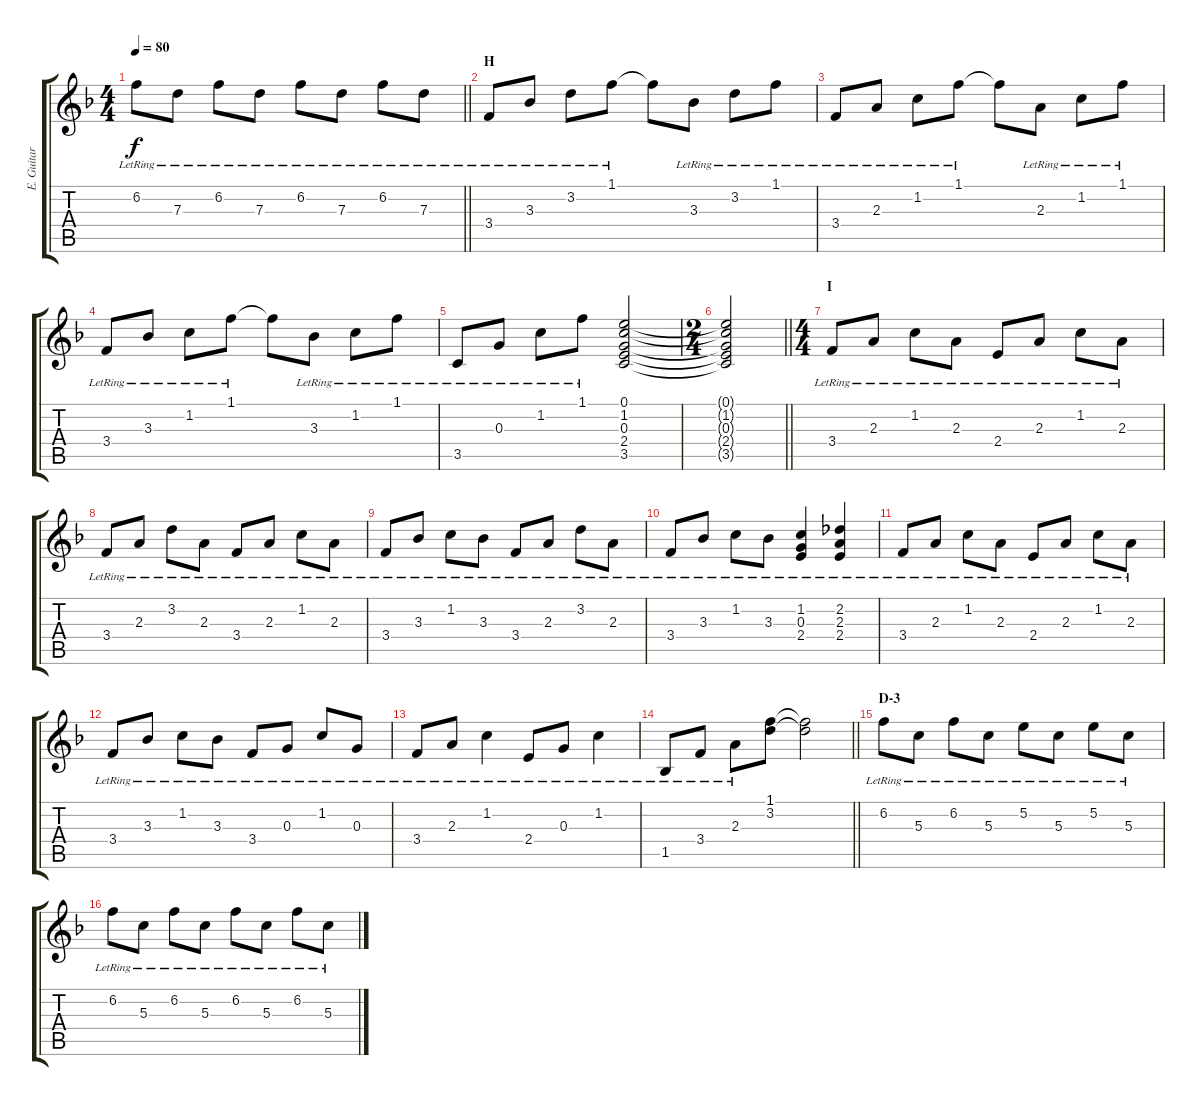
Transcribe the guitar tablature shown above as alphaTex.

\track ("E. Guitar II" "E. Guitar ") {instrument electricguitarclean}
\staff {score tabs}
\tuning (E4 B3 G3 D3 A2 E2) {hide}
\ts (4 4)
\tempo 80
\clef g2
\barLineRight lightlight
\ks f
6.2{lr}.8{dy f} 7.3{lr}.8 6.2{lr}.8 7.3{lr}.8 6.2{lr}.8 7.3{lr}.8 6.2{lr}.8 7.3{lr}.8 |
\section ("" "H")
3.4{lr}.8 3.3{lr}.8 3.2{lr}.8 1.1{lr}.8 1.1{t}.8 3.3{lr}.8 3.2{lr}.8 1.1{lr}.8 |
3.4{lr}.8 2.3{lr}.8 1.2{lr}.8 1.1{lr}.8 1.1{t}.8 2.3{lr}.8 1.2{lr}.8 1.1{lr}.8 |
3.4{lr}.8 3.3{lr}.8 1.2{lr}.8 1.1{lr}.8 1.1{t}.8 3.3{lr}.8 1.2{lr}.8 1.1{lr}.8 |
3.5{lr}.8 0.3{lr}.8 1.2{lr}.8 1.1{lr}.8 (0.1 1.2 0.3 2.4 3.5).2 |
\ts (2 4)
\barLineRight lightlight
(0.1{t} 1.2{t} 0.3{t} 2.4{t} 3.5{t}).2 |
\ts (4 4)
\section ("" "I")
3.4{lr}.8 2.3{lr}.8 1.2{lr}.8 2.3{lr}.8 2.4{lr}.8 2.3{lr}.8 1.2{lr}.8 2.3{lr}.8 |
3.4{lr}.8 2.3{lr}.8 3.2{lr}.8 2.3{lr}.8 3.4{lr}.8 2.3{lr}.8 1.2{lr}.8 2.3{lr}.8 |
3.4{lr}.8 3.3{lr}.8 1.2{lr}.8 3.3{lr}.8 3.4{lr}.8 2.3{lr}.8 3.2{lr}.8 2.3{lr}.8 |
3.4{lr}.8 3.3{lr}.8 1.2{lr}.8 3.3{lr}.8 (1.2{lr} 0.3{lr} 2.4{lr}).4 (2.2{lr} 2.3{lr} 2.4{lr}).4 |
3.4{lr}.8 2.3{lr}.8 1.2{lr}.8 2.3{lr}.8 2.4{lr}.8 2.3{lr}.8 1.2{lr}.8 2.3{lr}.8 |
3.4{lr}.8 3.3{lr}.8 1.2{lr}.8 3.3{lr}.8 3.4{lr}.8 0.3{lr}.8 1.2{lr}.8 0.3{lr}.8 |
3.4{lr}.8 2.3{lr}.8 1.2{lr}.4 2.4{lr}.8 0.3{lr}.8 1.2{lr}.4 |
\barLineRight lightlight
1.5{lr}.8 3.4{lr}.8 2.3{lr}.8 (1.1 3.2).8 (1.1{t} 3.2{t}).2 |
\section ("" "D-3")
6.2{lr}.8 5.3{lr}.8 6.2{lr}.8 5.3{lr}.8 5.2{lr}.8 5.3{lr}.8 5.2{lr}.8 5.3{lr}.8 |
6.2{lr}.8 5.3{lr}.8 6.2{lr}.8 5.3{lr}.8 6.2{lr}.8 5.3{lr}.8 6.2{lr}.8 5.3{lr}.8
